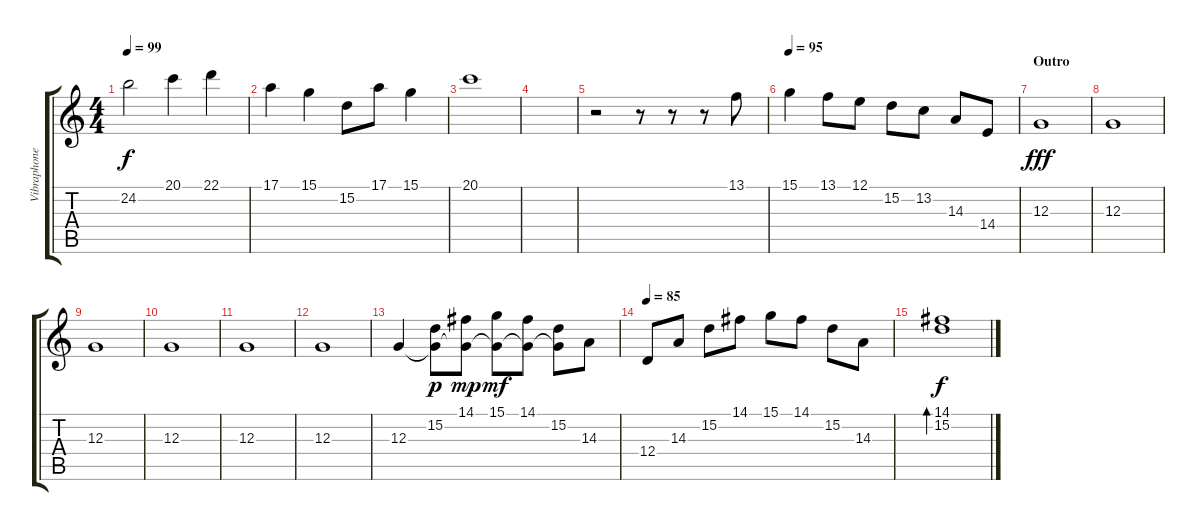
\track ("Vibraphone" "Vibraphone") {instrument vibraphone}
\staff {score tabs}
\tuning (E4 B3 G3 D3 A2 E2) {hide}
\ts (4 4)
\tempo 99
\clef g2
\ks c
24.2.2{dy f} 20.1.4 22.1.4 |
17.1.4 15.1.4 15.2.8 17.1.8 15.1.4 |
20.1.1 |
|
r.2 r.8 r.8 r.8 13.1.8 |
\tempo 95
15.1.4 13.1.8 12.1.8 15.2.8 13.2.8 14.3.8 14.4.8 |
\section ("" "Outro")
12.3.1{dy fff} |
12.3.1 |
12.3.1 |
12.3.1 |
12.3.1 |
12.3.1 |
12.3.4 (15.2 12.3{t}).8{dy p} (14.1 12.3{t}).8{dy mp} (15.1 12.3{t}).8{dy mf} (14.1 12.3{t}).8 (15.2 12.3{t}).8 14.3.8 |
\tempo 85
12.4.8 14.3.8 15.2.8 14.1.8 15.1.8 14.1.8 15.2.8 14.3.8 |
(14.1 15.2).1{bd 240 dy f}
